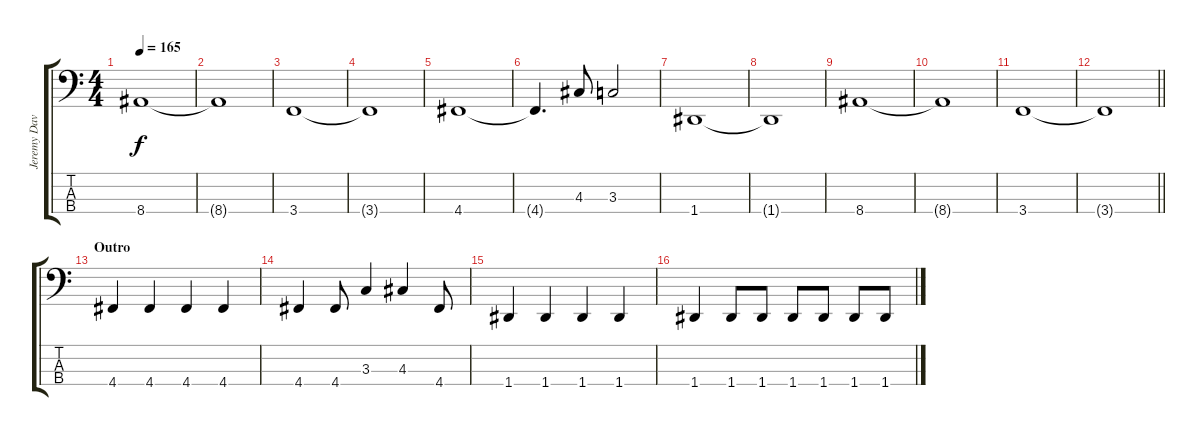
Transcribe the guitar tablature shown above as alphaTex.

\track ("Jeremy Davis (Bass/4 String Drop D)" "Jeremy Dav") {mute instrument electricbasspick}
\staff {score tabs}
\tuning (G2 D2 A1 D1) {hide}
\ts (4 4)
\tempo 165
\clef f4
\ks c
8.4.1{dy f} |
8.4{t}.1 |
3.4.1 |
3.4{t}.1 |
4.4.1 |
4.4{t}.4{d} 4.3.8 3.3.2 |
1.4.1 |
1.4{t}.1 |
8.4.1 |
8.4{t}.1 |
3.4.1 |
\barLineRight lightlight
3.4{t}.1 |
\section ("" "Outro")
4.4.4 4.4.4 4.4.4 4.4.4 |
4.4.4 4.4.8 3.3.4 4.3.4 4.4.8 |
1.4.4 1.4.4 1.4.4 1.4.4 |
1.4.4 1.4.8 1.4.8 1.4.8 1.4.8 1.4.8 1.4.8
